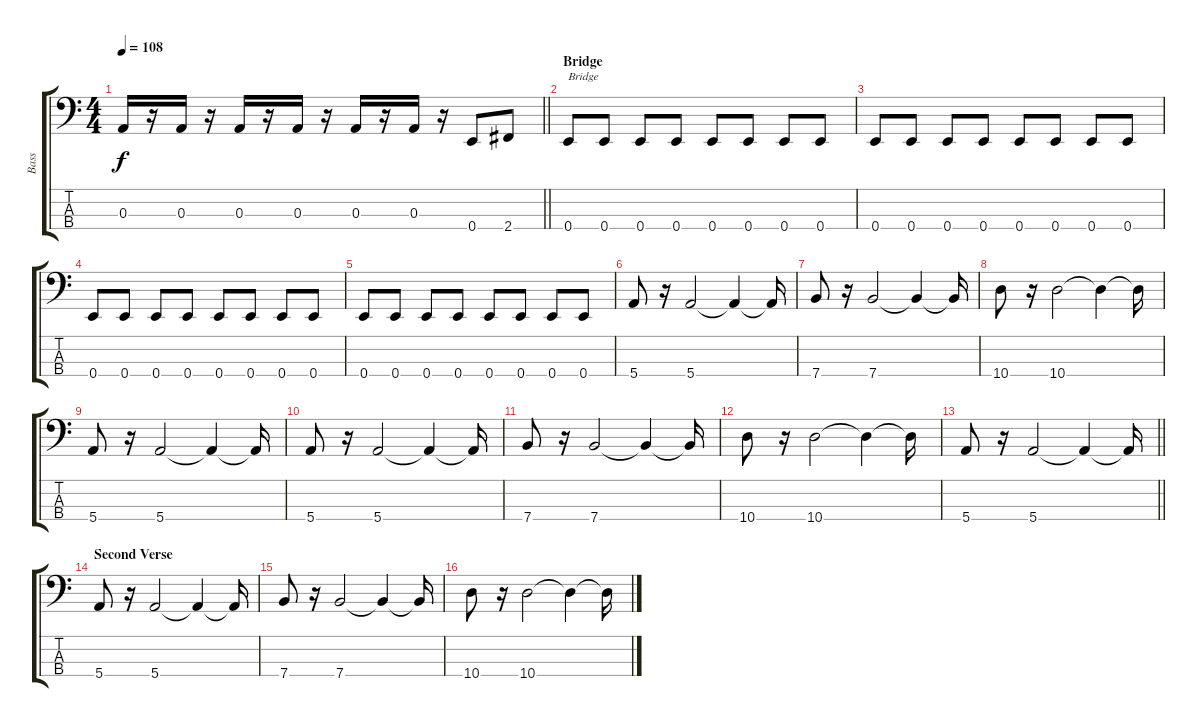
\track ("Bass" "Bass") {instrument electricbassfinger}
\staff {score tabs}
\tuning (G2 D2 A1 E1) {hide}
\ts (4 4)
\tempo 108
\clef f4
\barLineRight lightlight
\ks c
0.3.16{dy f} r.16 0.3.16 r.16 0.3.16 r.16 0.3.16 r.16 0.3.16 r.16 0.3.16 r.16 0.4.8 2.4.8 |
\section ("" "Bridge")
0.4.8{txt "Bridge"} 0.4.8 0.4.8 0.4.8 0.4.8 0.4.8 0.4.8 0.4.8 |
0.4.8 0.4.8 0.4.8 0.4.8 0.4.8 0.4.8 0.4.8 0.4.8 |
0.4.8 0.4.8 0.4.8 0.4.8 0.4.8 0.4.8 0.4.8 0.4.8 |
0.4.8 0.4.8 0.4.8 0.4.8 0.4.8 0.4.8 0.4.8 0.4.8 |
5.4.8 r.16 5.4.2 5.4{t}.4 5.4{t}.16 |
7.4.8 r.16 7.4.2 7.4{t}.4 7.4{t}.16 |
10.4.8 r.16 10.4.2 10.4{t}.4 10.4{t}.16 |
5.4.8 r.16 5.4.2 5.4{t}.4 5.4{t}.16 |
5.4.8 r.16 5.4.2 5.4{t}.4 5.4{t}.16 |
7.4.8 r.16 7.4.2 7.4{t}.4 7.4{t}.16 |
10.4.8 r.16 10.4.2 10.4{t}.4 10.4{t}.16 |
\barLineRight lightlight
5.4.8 r.16 5.4.2 5.4{t}.4 5.4{t}.16 |
\section ("" "Second Verse")
5.4.8 r.16 5.4.2 5.4{t}.4 5.4{t}.16 |
7.4.8 r.16 7.4.2 7.4{t}.4 7.4{t}.16 |
10.4.8 r.16 10.4.2 10.4{t}.4 10.4{t}.16
